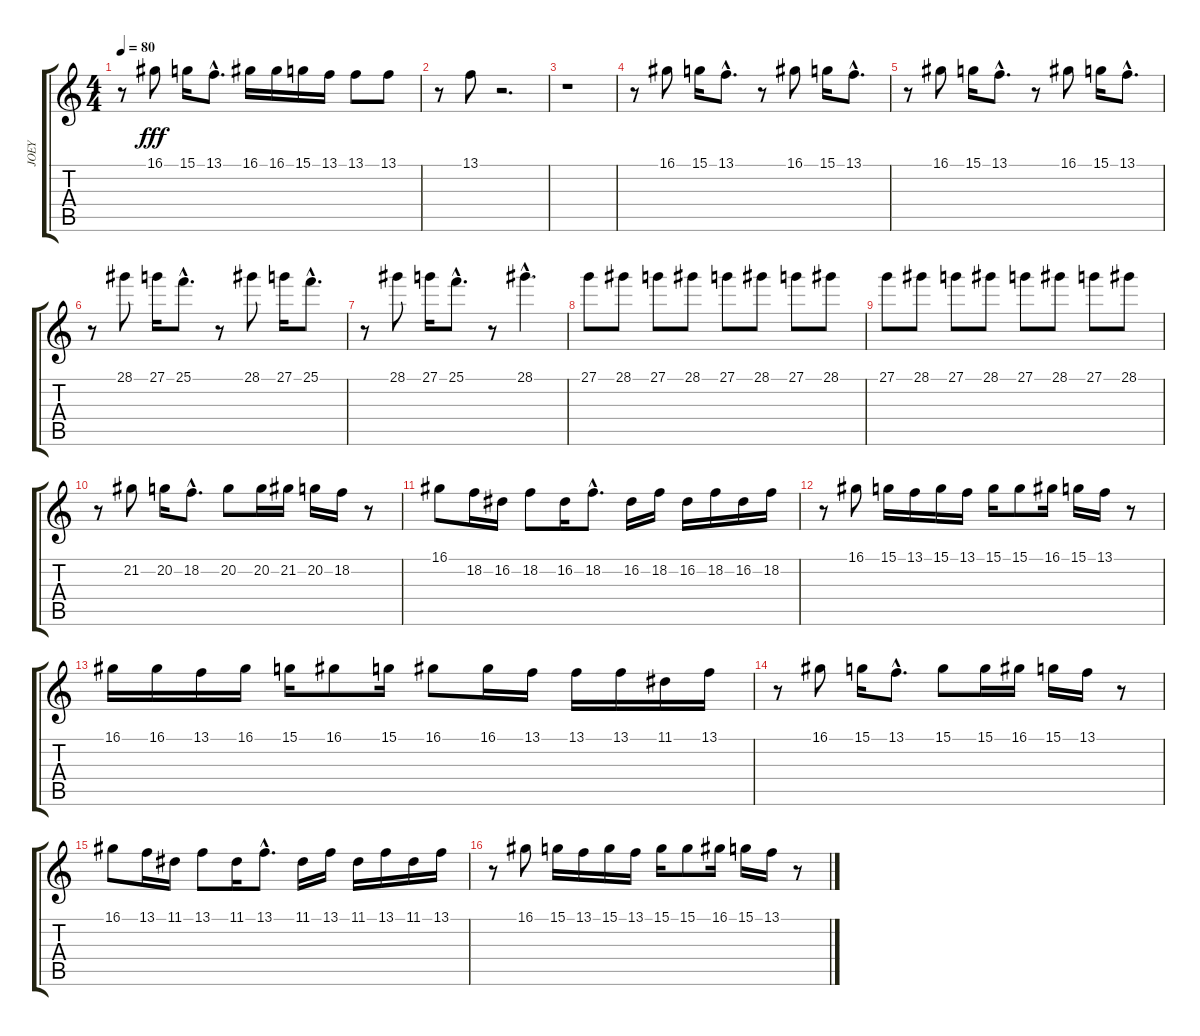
\track ("JOEY" "JOEY") {instrument lead6voice}
\staff {score tabs}
\tuning (E4 B3 G3 D3 A2 E2) {hide}
\ts (4 4)
\tempo 80
\clef g2
\ks c
r.8{dy fff} 16.1.8 15.1.16 13.1{hac}.8{d} 16.1.16 16.1.16 15.1.16 13.1.16 13.1.8 13.1.8 |
r.8 13.1.8 r.2{d} |
r.1 |
r.8 16.1.8 15.1.16 13.1{hac}.8{d} r.8 16.1.8 15.1.16 13.1{hac}.8{d} |
r.8 16.1.8 15.1.16 13.1{hac}.8{d} r.8 16.1.8 15.1.16 13.1{hac}.8{d} |
r.8 28.1.8 27.1.16 25.1{hac}.8{d} r.8 28.1.8 27.1.16 25.1{hac}.8{d} |
r.8 28.1.8 27.1.16 25.1{hac}.8{d} r.8 28.1{hac}.4{d} |
27.1.8 28.1.8 27.1.8 28.1.8 27.1.8 28.1.8 27.1.8 28.1.8 |
27.1.8 28.1.8 27.1.8 28.1.8 27.1.8 28.1.8 27.1.8 28.1.8 |
r.8 21.2.8 20.2.16 18.2{hac}.8{d} 20.2.8 20.2.16 21.2.16 20.2.16 18.2.16 r.8 |
16.1.8 18.2.16 16.2.16 18.2.8 16.2.16 18.2{hac}.8{d} 16.2.16 18.2.16 16.2.16 18.2.16 16.2.16 18.2.16 |
r.8 16.1.8 15.1.16 13.1.16 15.1.16 13.1.16 15.1.16 15.1.8 16.1.16 15.1.16 13.1.16 r.8 |
16.1.16 16.1.16 13.1.16 16.1.16 15.1.16 16.1.8 15.1.16 16.1.8 16.1.16 13.1.16 13.1.16 13.1.16 11.1.16 13.1.16 |
r.8 16.1.8 15.1.16 13.1{hac}.8{d} 15.1.8 15.1.16 16.1.16 15.1.16 13.1.16 r.8 |
16.1.8 13.1.16 11.1.16 13.1.8 11.1.16 13.1{hac}.8{d} 11.1.16 13.1.16 11.1.16 13.1.16 11.1.16 13.1.16 |
r.8 16.1.8 15.1.16 13.1.16 15.1.16 13.1.16 15.1.16 15.1.8 16.1.16 15.1.16 13.1.16 r.8
